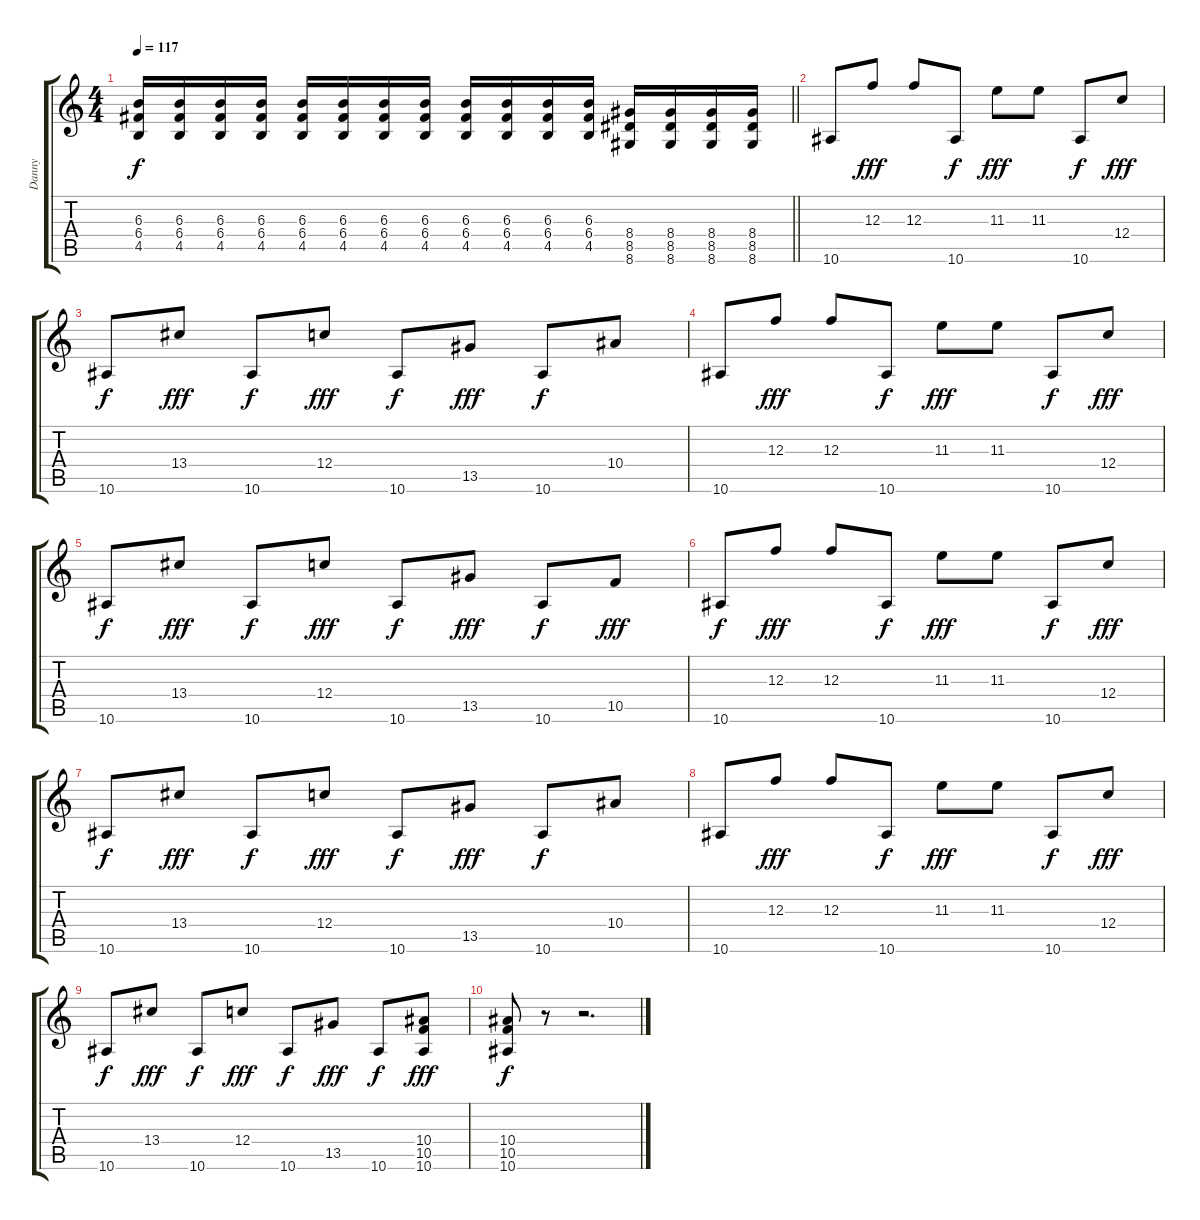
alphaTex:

\track ("Danny" "Danny") {instrument distortionguitar}
\staff {score tabs}
\tuning (D4 A3 F3 C3 G2 C2) {hide}
\ts (4 4)
\tempo 117
\clef g2
\barLineRight lightlight
\ks c
(6.3 6.4 4.5).16{dy f} (6.3 6.4 4.5).16 (6.3 6.4 4.5).16 (6.3 6.4 4.5).16 (6.3 6.4 4.5).16 (6.3 6.4 4.5).16 (6.3 6.4 4.5).16 (6.3 6.4 4.5).16 (6.3 6.4 4.5).16 (6.3 6.4 4.5).16 (6.3 6.4 4.5).16 (6.3 6.4 4.5).16 (8.4 8.5 8.6).16 (8.4 8.5 8.6).16 (8.4 8.5 8.6).16 (8.4 8.5 8.6).16 |
10.6.8 12.3.8{dy fff} 12.3.8 10.6.8{dy f} 11.3.8{dy fff} 11.3.8 10.6.8{dy f} 12.4.8{dy fff} |
10.6.8{dy f} 13.4.8{dy fff} 10.6.8{dy f} 12.4.8{dy fff} 10.6.8{dy f} 13.5.8{dy fff} 10.6.8{dy f} 10.4.8 |
10.6.8 12.3.8{dy fff} 12.3.8 10.6.8{dy f} 11.3.8{dy fff} 11.3.8 10.6.8{dy f} 12.4.8{dy fff} |
10.6.8{dy f} 13.4.8{dy fff} 10.6.8{dy f} 12.4.8{dy fff} 10.6.8{dy f} 13.5.8{dy fff} 10.6.8{dy f} 10.5.8{dy fff} |
10.6.8{dy f} 12.3.8{dy fff} 12.3.8 10.6.8{dy f} 11.3.8{dy fff} 11.3.8 10.6.8{dy f} 12.4.8{dy fff} |
10.6.8{dy f} 13.4.8{dy fff} 10.6.8{dy f} 12.4.8{dy fff} 10.6.8{dy f} 13.5.8{dy fff} 10.6.8{dy f} 10.4.8 |
10.6.8 12.3.8{dy fff} 12.3.8 10.6.8{dy f} 11.3.8{dy fff} 11.3.8 10.6.8{dy f} 12.4.8{dy fff} |
10.6.8{dy f} 13.4.8{dy fff} 10.6.8{dy f} 12.4.8{dy fff} 10.6.8{dy f} 13.5.8{dy fff} 10.6.8{dy f} (10.4 10.5 10.6).8{dy fff} |
(10.4 10.5 10.6).8{dy f} r.8 r.2{d}
